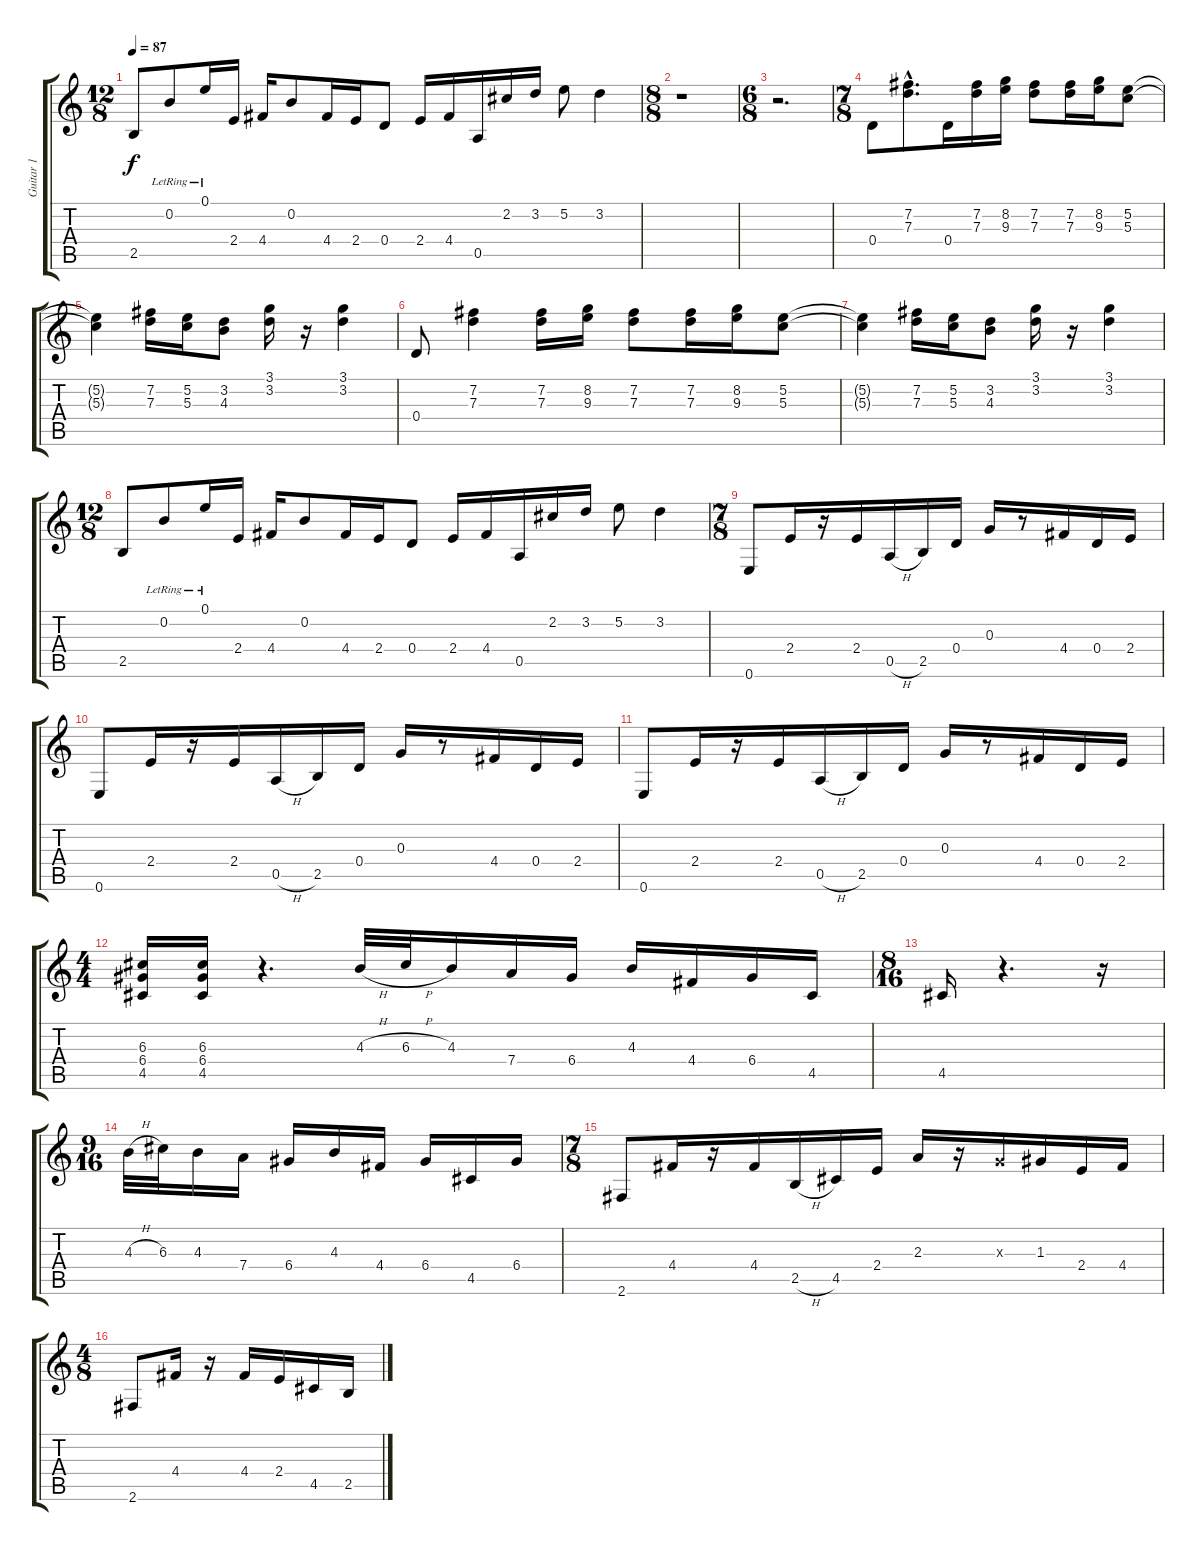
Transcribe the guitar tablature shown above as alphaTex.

\track ("Guitar 1" "Guitar 1") {instrument acousticguitarsteel}
\staff {score tabs}
\tuning (E4 B3 G3 D3 A2 E2) {hide}
\ts (12 8)
\tempo 87
\clef g2
\ks c
2.5.8{dy f} 0.2{lr}.8 0.1{lr}.16 2.4.16 4.4.16 0.2.8 4.4.16 2.4.16 0.4.8 2.4.16 4.4.16 0.5.16 2.2.16 3.2.16 5.2.8 3.2.4 |
\ts (8 8)
r.1 |
\ts (6 8)
r.2{d} |
\ts (7 8)
0.4.8 (7.2{hac} 7.3{hac}).8{d} 0.4.16 (7.2 7.3).16 (8.2 9.3).16 (7.2 7.3).8 (7.2 7.3).16 (8.2 9.3).16 (5.2 5.3).8 |
(5.2{t} 5.3{t}).4 (7.2 7.3).16 (5.2 5.3).16 (3.2 4.3).8 (3.1 3.2).16 r.16 (3.1 3.2).4 |
0.4.8 (7.2 7.3).4 (7.2 7.3).16 (8.2 9.3).16 (7.2 7.3).8 (7.2 7.3).16 (8.2 9.3).16 (5.2 5.3).8 |
(5.2{t} 5.3{t}).4 (7.2 7.3).16 (5.2 5.3).16 (3.2 4.3).8 (3.1 3.2).16 r.16 (3.1 3.2).4 |
\ts (12 8)
2.5.8 0.2{lr}.8 0.1{lr}.16 2.4.16 4.4.16 0.2.8 4.4.16 2.4.16 0.4.8 2.4.16 4.4.16 0.5.16 2.2.16 3.2.16 5.2.8 3.2.4 |
\ts (7 8)
0.6.8 2.4.16 r.16 2.4.16 0.5{h}.16 2.5.16 0.4.16 0.3.16 r.8 4.4.16 0.4.16 2.4.16 |
0.6.8 2.4.16 r.16 2.4.16 0.5{h}.16 2.5.16 0.4.16 0.3.16 r.8 4.4.16 0.4.16 2.4.16 |
0.6.8 2.4.16 r.16 2.4.16 0.5{h}.16 2.5.16 0.4.16 0.3.16 r.8 4.4.16 0.4.16 2.4.16 |
\ts (4 4)
(6.3 6.4 4.5).16{instrument overdrivenguitar} (6.3 6.4 4.5).16 r.4{d} 4.3{h}.32 6.3{h}.32 4.3.16 7.4.16 6.4.16 4.3.16 4.4.16 6.4.16 4.5.16 |
\ts (8 16)
4.5.16 r.4{d} r.16 |
\ts (9 16)
4.3{h}.32 6.3.32 4.3.16 7.4.16 6.4.16 4.3.16 4.4.16 6.4.16 4.5.16 6.4.16 |
\ts (7 8)
2.6.8 4.4.16 r.16 4.4.16 2.5{h}.16 4.5.16 2.4.16 2.3.16 r.16 0.3{x}.16 1.3.16 2.4.16 4.4.16 |
\ts (4 8)
2.6.8 4.4.16 r.16 4.4.16 2.4.16 4.5.16 2.5.16
